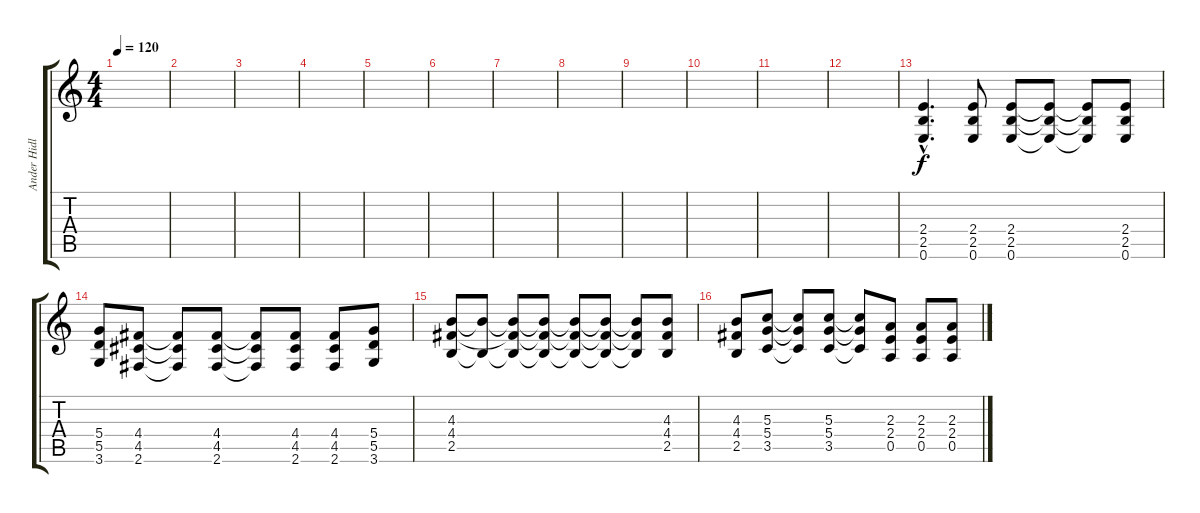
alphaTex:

\track ("Ander Hidle" "Ander Hidl") {instrument distortionguitar}
\staff {score tabs}
\tuning (E4 B3 G3 D3 A2 E2) {hide}
\ts (4 4)
\tempo 120
\clef g2
\ks c
|
|
|
|
|
|
|
|
|
|
|
|
(2.4{hac} 2.5{hac} 0.6{hac}).4{d} (2.4 2.5 0.6).8 (2.4 2.5 0.6).8 (2.4{t} 2.5{t} 0.6{t}).8 (2.4{t} 2.5{t} 0.6{t}).8 (2.4 2.5 0.6).8 |
(5.4 5.5 3.6).8 (4.4 4.5 2.6).8 (4.4{t} 4.5{t} 2.6{t}).8 (4.4 4.5 2.6).8 (4.4{t} 4.5{t} 2.6{t}).8 (4.4 4.5 2.6).8 (4.4 4.5 2.6).8 (5.4 5.5 3.6).8 |
(4.3 4.4 2.5).8 (4.3{t} 2.5{t}).8 (4.3{t} 4.4{t} 2.5{t}).8 (4.3{t} 4.4{t} 2.5{t}).8 (4.3{t} 4.4{t} 2.5{t}).8 (4.3{t} 4.4{t} 2.5{t}).8 (4.3{t} 4.4{t} 2.5{t}).8 (4.3 4.4 2.5).8 |
(4.3 4.4 2.5).8 (5.3 5.4 3.5).8 (5.3{t} 5.4{t} 3.5{t}).8 (5.3 5.4 3.5).8 (5.3{t} 5.4{t} 3.5{t}).8 (2.3 2.4 0.5).8 (2.3 2.4 0.5).8 (2.3 2.4 0.5).8
